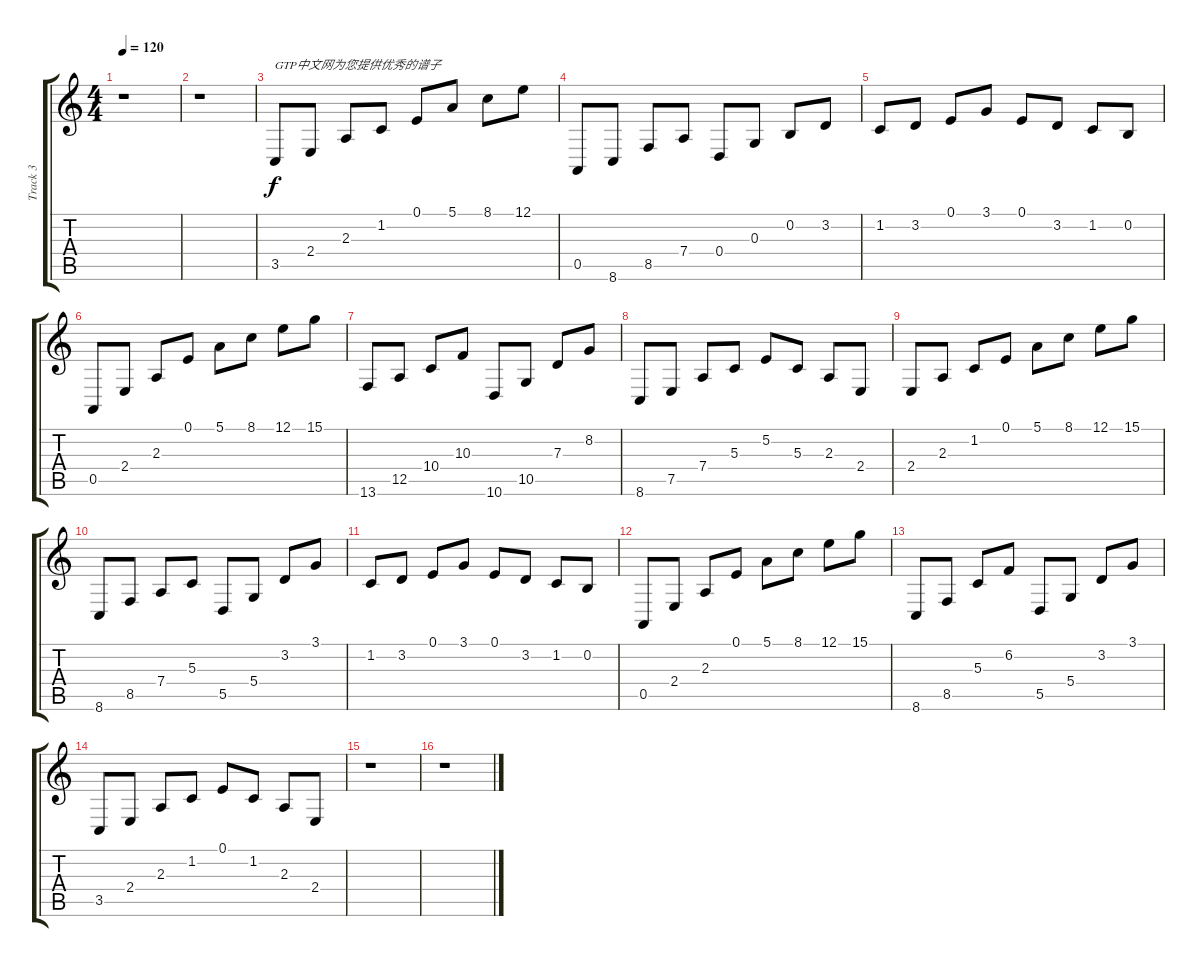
\track ("Track 3" "Track 3") {instrument orchestralharp}
\staff {score tabs}
\tuning (E4 B3 G3 D3 A2 E2) {hide}
\ts (4 4)
\tempo 120
\clef g2
\ks c
r.1{dy f instrument orchestralharp} |
r.1 |
3.5.8{txt "GTP中文网为您提供优秀的谱子"} 2.4.8 2.3.8 1.2.8 0.1.8 5.1.8 8.1.8 12.1.8 |
0.5.8 8.6.8 8.5.8 7.4.8 0.4.8 0.3.8 0.2.8 3.2.8 |
1.2.8 3.2.8 0.1.8 3.1.8 0.1.8 3.2.8 1.2.8 0.2.8 |
0.5.8 2.4.8 2.3.8 0.1.8 5.1.8 8.1.8 12.1.8 15.1.8 |
13.6.8 12.5.8 10.4.8 10.3.8 10.6.8 10.5.8 7.3.8 8.2.8 |
8.6.8 7.5.8 7.4.8 5.3.8 5.2.8 5.3.8 2.3.8 2.4.8 |
2.4.8 2.3.8 1.2.8 0.1.8 5.1.8 8.1.8 12.1.8 15.1.8 |
8.6.8 8.5.8 7.4.8 5.3.8 5.5.8 5.4.8 3.2.8 3.1.8 |
1.2.8 3.2.8 0.1.8 3.1.8 0.1.8 3.2.8 1.2.8 0.2.8 |
0.5.8 2.4.8 2.3.8 0.1.8 5.1.8 8.1.8 12.1.8 15.1.8 |
8.6.8 8.5.8 5.3.8 6.2.8 5.5.8 5.4.8 3.2.8 3.1.8 |
3.5.8 2.4.8 2.3.8 1.2.8 0.1.8 1.2.8 2.3.8 2.4.8 |
r.1 |
r.1
